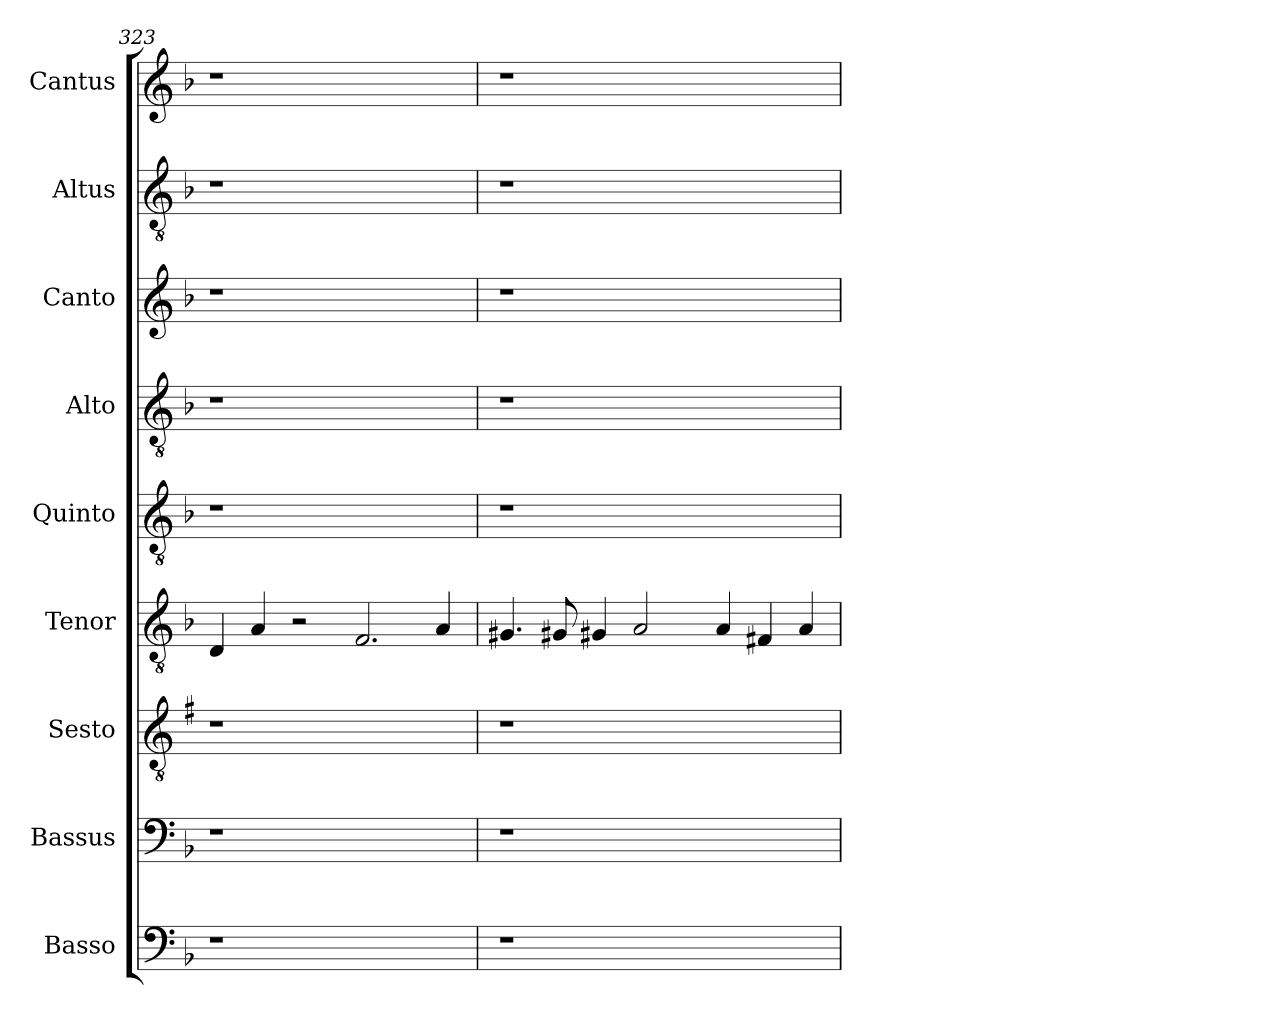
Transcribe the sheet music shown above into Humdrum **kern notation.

**kern	**kern	**kern	**kern	**kern	**kern	**kern	**kern	**kern
*part9	*part8	*part7	*part6	*part5	*part4	*part3	*part2	*part1
*staff9	*staff8	*staff7	*staff6	*staff5	*staff4	*staff3	*staff2	*staff1
*I"Basso	*I"Bassus	*I"Sesto	*I"Tenor	*I"Quinto	*I"Alto	*I"Canto	*I"Altus	*I"Cantus
*	*	*I'Sesto	*I'Tenor	*I'Quinto	*I'Alto	*I'Canto	*I'Altus	*I'Cantus
*clefF4	*clefF4	*clefGv2	*clefGv2	*clefGv2	*clefGv2	*clefG2	*clefGv2	*clefG2
*k[b-]	*k[b-]	*k[f#]	*k[b-]	*k[b-]	*k[b-]	*k[b-]	*k[b-]	*k[b-]
*F:	*F:	*G:	*F:	*F:	*F:	*F:	*F:	*F:
=323	=323	=323	=323	=323	=323	=323	=323	=323
1r	1r	1r	4D/	1r	1r	1r	1r	1r
.	.	.	4A/	.	.	.	.	.
.	.	.	2r	.	.	.	.	.
1ryy	1ryy	1ryy	2.F/	1ryy	1ryy	1ryy	1ryy	1ryy
.	.	.	4A/	.	.	.	.	.
=324	=324	=324	=324	=324	=324	=324	=324	=324
1r	1r	1r	4.G#X/	1r	1r	1r	1r	1r
.	.	.	8G#X/	.	.	.	.	.
.	.	.	4G#X/	.	.	.	.	.
.	.	.	2A/	.	.	.	.	.
1ryy	1ryy	1ryy	.	1ryy	1ryy	1ryy	1ryy	1ryy
.	.	.	4A/	.	.	.	.	.
.	.	.	4F#X/	.	.	.	.	.
.	.	.	4A/	.	.	.	.	.
=	=	=	=	=	=	=	=	=
*-	*-	*-	*-	*-	*-	*-	*-	*-
